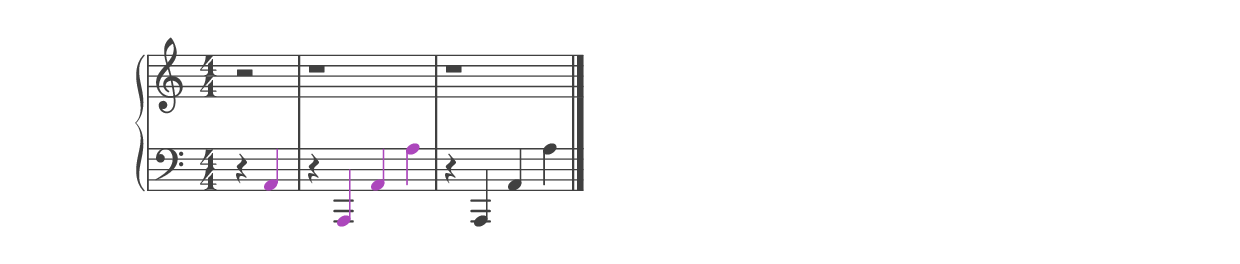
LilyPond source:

%% ----------------------------------------------------------------------------
%% Generated on: 2018 December 27
%% Note Name: A2
%% Octave: 2
%% Clef: bass
%% Filename: 034-25-2-bass-A2
%% ----------------------------------------------------------------------------

\version "2.19.82"

\include "../piano_note_colors.ly"

\header {
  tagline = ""
}

upper = {
  \clef treble
  \numericTimeSignature
  \override NoteHead.color = #colorized-note
  \override Stem.color = #colorized-note
  \override Accidental.color = #colorized-note
  % treble note in color
  r2
  % treble octave in color
  r1
  \override NoteHead.color = #default-black
  \override Stem.color = #default-black
  \override Accidental.color = #default-black
  % treble octave repeat in black
  r1
  \bar "|."
}

lower = {
  \clef bass
  \numericTimeSignature
  \override NoteHead.color = #colorized-note
  \override Stem.color = #colorized-note
  \override Accidental.color = #colorized-note
  % bass note in color
  r4 a,4
  % bass octave in color
  r4 a,,4 a,4 a4
  \override NoteHead.color = #default-black
  \override Stem.color = #default-black
  \override Accidental.color = #default-black
  % bass octave repeat in black
  r4 a,,4 a,4 a4
}

\score {
  \new PianoStaff <<
    \context Score
    \applyContext #(override-color-for-all-grobs default-black)
    \time 4/4
    \partial 2
    \new Staff = upper { \upper }
    \new Staff = lower { \lower }
  >>
  \layout { }
  \midi { }
}